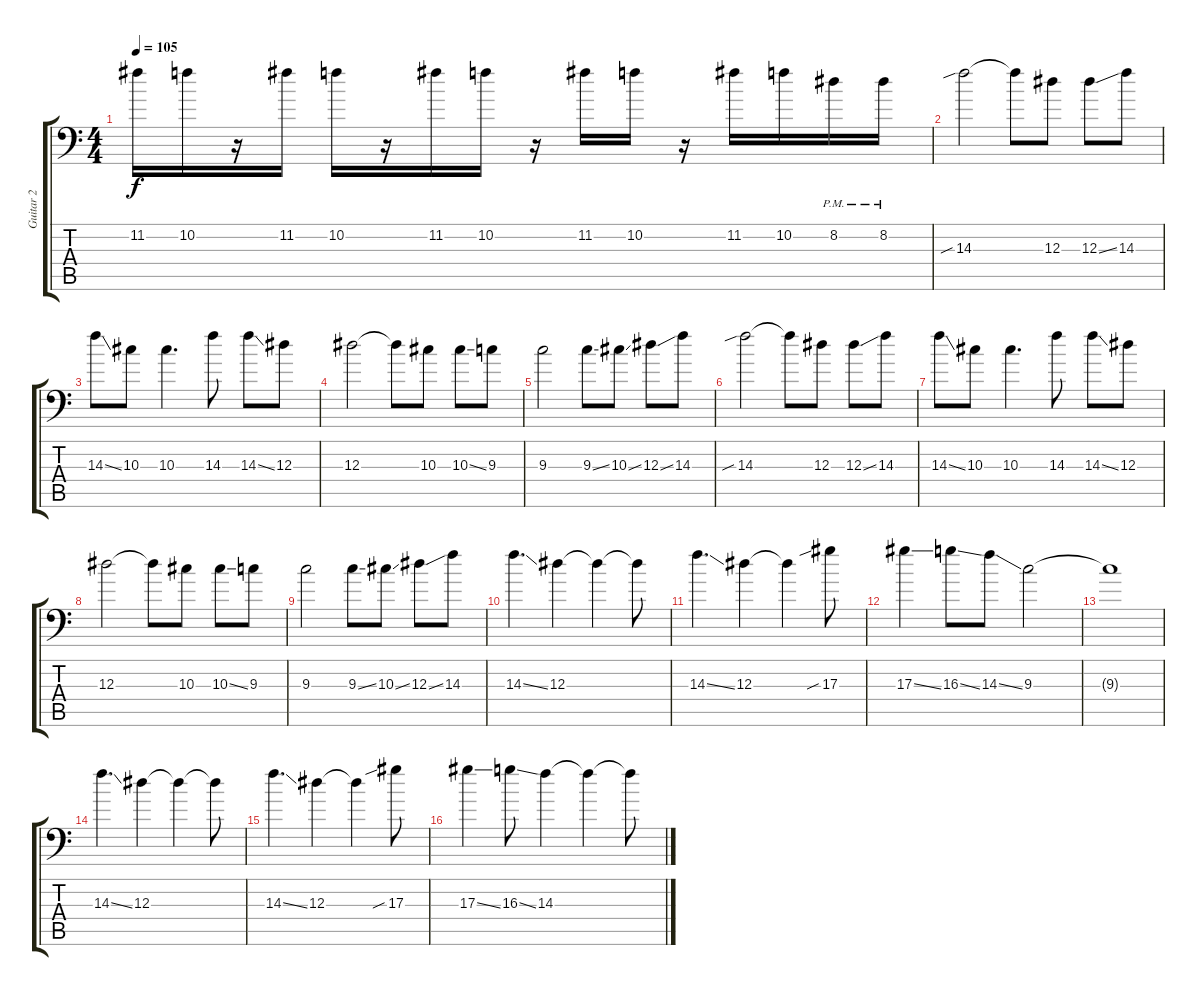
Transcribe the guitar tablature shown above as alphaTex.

\track ("Guitar 2" "Guitar 2") {instrument distortionguitar}
\staff {score tabs}
\tuning (C4 G3 Eb3 Bb2 F2 Bb1) {hide}
\ts (4 4)
\tempo 105
\clef f4
\ks c
11.2.16{dy f} 10.2.16 r.16 11.2.16 10.2.16 r.16 11.2.16 10.2.16 r.16 11.2.16 10.2.16 r.16 11.2.16 10.2.16 8.2{pm}.16 8.2{pm}.16 |
14.3{sib}.2 14.3{t}.8 12.3.8 12.3{ss}.8 14.3.8 |
14.3{ss}.8 10.3.8 10.3.4{d} 14.3.8 14.3{ss}.8 12.3.8 |
12.3.2 12.3{t}.8 10.3.8 10.3{ss}.8 9.3.8 |
9.3.2 9.3{ss}.8 10.3{ss}.8 12.3{ss}.8 14.3.8 |
14.3{sib}.2 14.3{t}.8 12.3.8 12.3{ss}.8 14.3.8 |
14.3{ss}.8 10.3.8 10.3.4{d} 14.3.8 14.3{ss}.8 12.3.8 |
12.3.2 12.3{t}.8 10.3.8 10.3{ss}.8 9.3.8 |
9.3.2 9.3{ss}.8 10.3{ss}.8 12.3{ss}.8 14.3.8 |
14.3{ss}.4{d} 12.3.4 12.3{t}.4 12.3{t}.8 |
14.3{ss}.4{d} 12.3.4 12.3{t}.4 17.3{sib}.8 |
17.3{ss}.4 16.3{ss}.8 14.3{ss}.8 9.3.2 |
9.3{t}.1 |
14.3{ss}.4{d} 12.3.4 12.3{t}.4 12.3{t}.8 |
14.3{ss}.4{d} 12.3.4 12.3{t}.4 17.3{sib}.8 |
17.3{ss}.4 16.3{ss}.8 14.3.4 14.3{t}.4 14.3{t}.8
